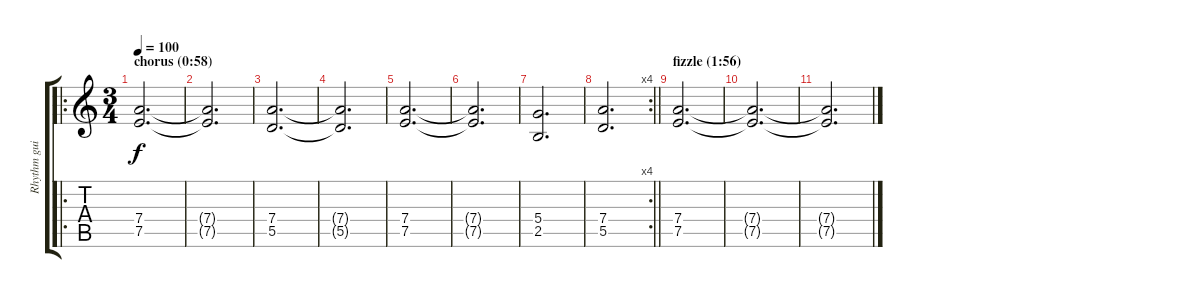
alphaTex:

\track ("Rhythm guitar" "Rhythm gui") {instrument distortionguitar}
\staff {score tabs}
\tuning (E4 B3 G3 D3 A2 E2) {hide}
\ro
\ts (3 4)
\section ("" "chorus (0:58)")
\tempo 100
\clef g2
\ks c
(7.4 7.5).2{d dy f} |
(7.4{t} 7.5{t}).2{d} |
(7.4 5.5).2{d} |
(7.4{t} 5.5{t}).2{d} |
(7.4 7.5).2{d} |
(7.4{t} 7.5{t}).2{d} |
(5.4 2.5).2{d} |
\rc 4
\barLineRight lightlight
(7.4 5.5).2{d} |
\section ("" "fizzle (1:56)")
(7.4 7.5).2{d volume 0} |
(7.4{t} 7.5{t}).2{d} |
(7.4{t} 7.5{t}).2{d}
